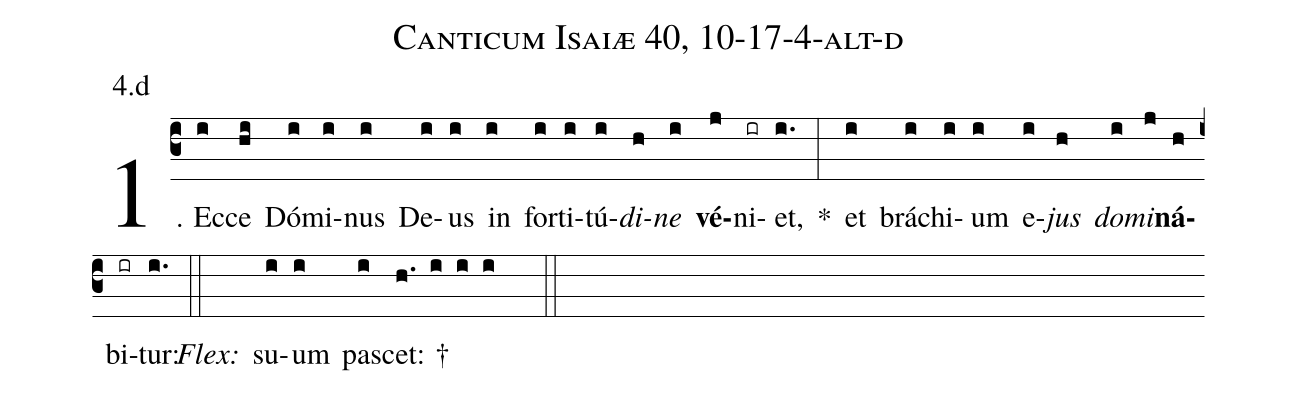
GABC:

name: Canticum Isaiæ 40, 10-17-4-alt-d;
annotation: 4.d;
%%
(c3)1. Ec(i)ce(hi) Dó(i)mi(i)nus(i) De(i)us(i) in(i) for(i)ti(i)tú(i)<i>di</i>(h)<i>ne</i>(i) <b>vé</b>(j)ni(ir)et,(i.) *(:) et(i) brá(i)chi(i)um(i) e(i)<i>jus</i>(h) <i>do</i>(i)<i>mi</i>(j)<b>ná</b>(h)bi(ir)tur:(i.) (::)
<i>Flex:</i>()  su(i)um(i) pa(i)scet: †(h. i i i  ::)
